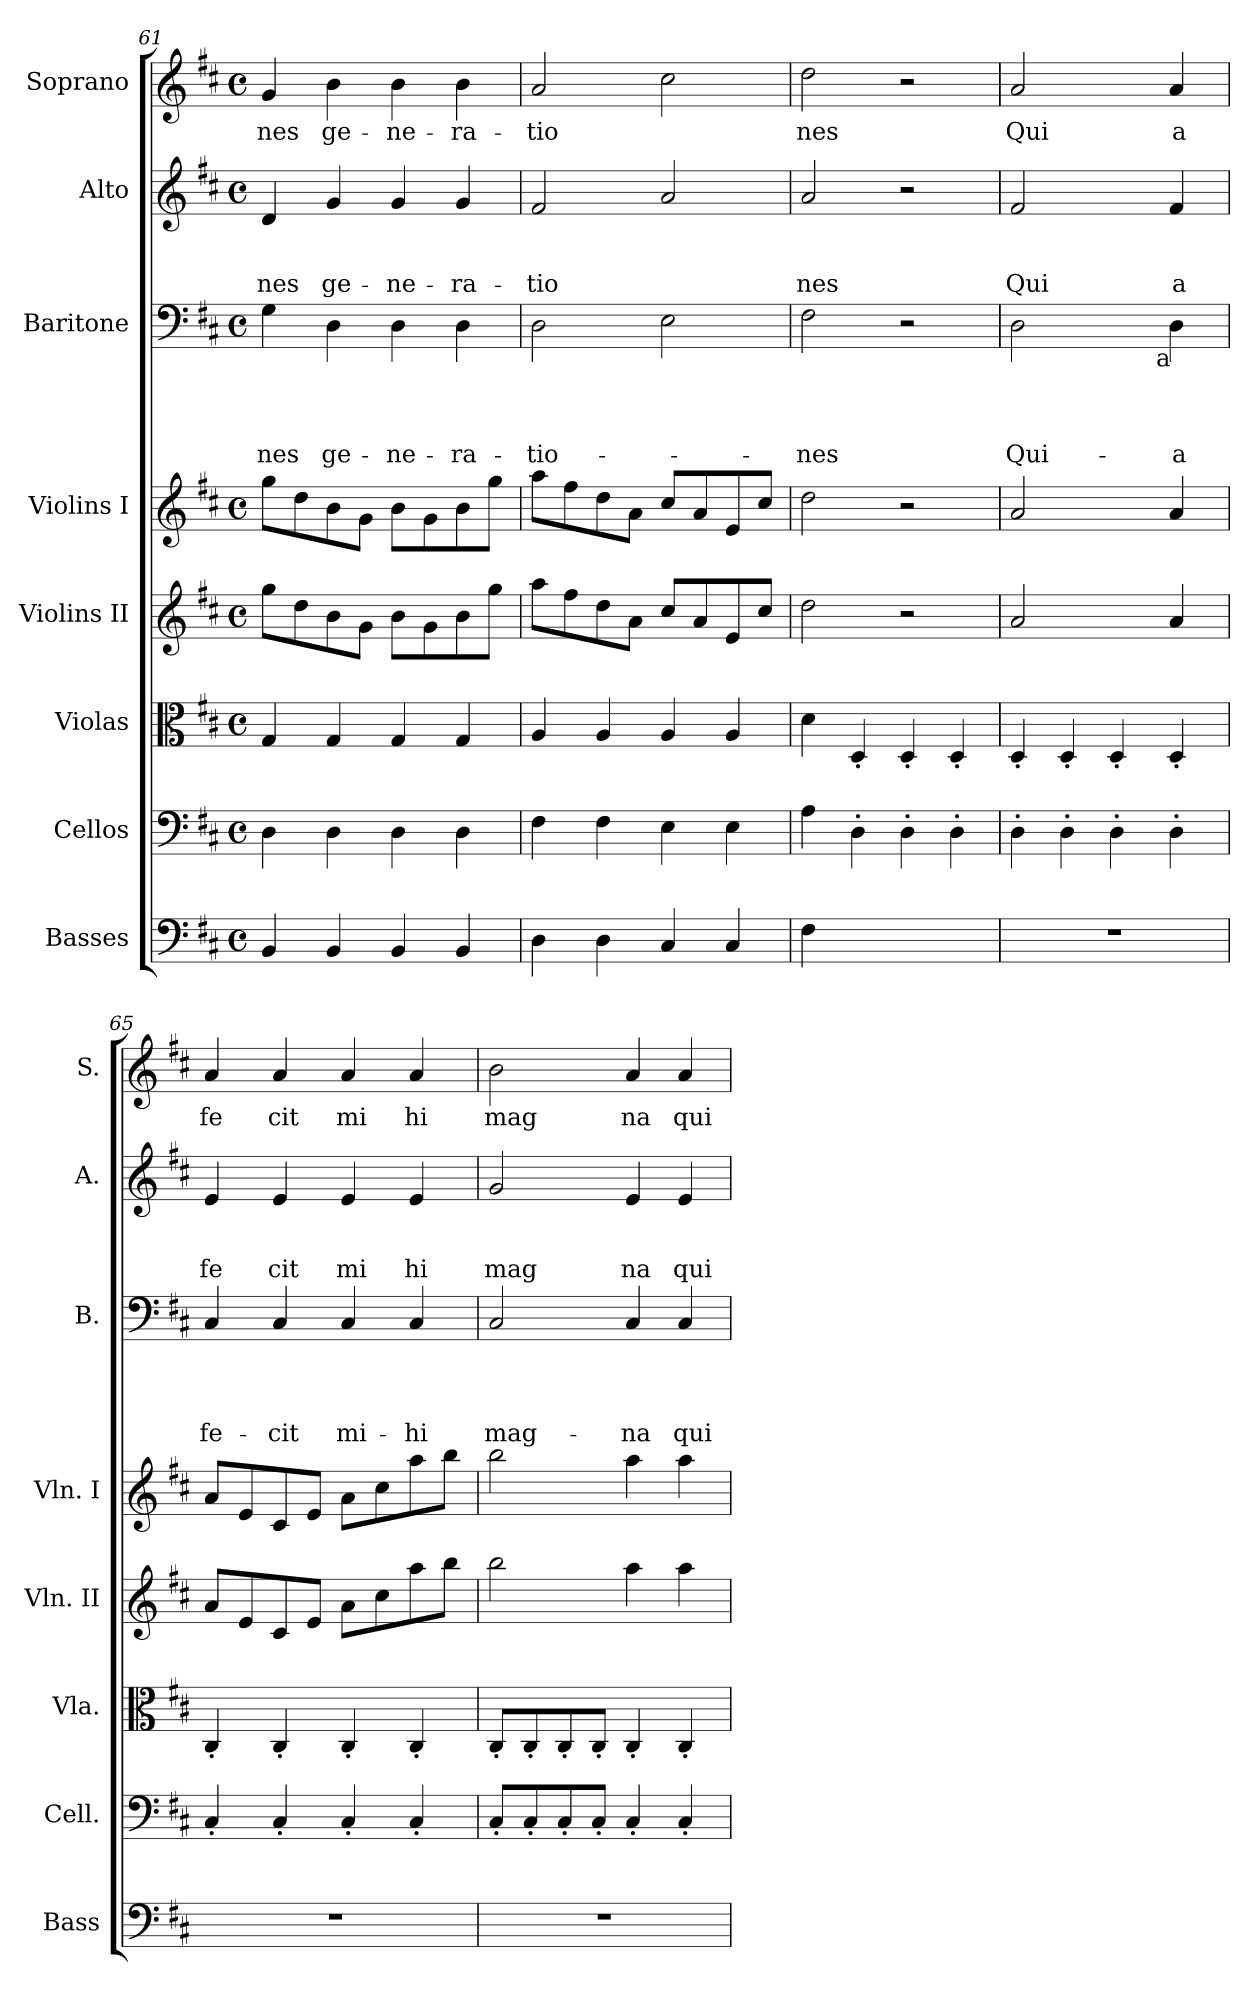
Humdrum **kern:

**kern	**kern	**kern	**kern	**kern	**kern	**text	**text	**text	**text	**kern	**text	**text	**text	**kern	**text
*part8	*part7	*part6	*part5	*part4	*part3	*part3	*part3	*part3	*part3	*part2	*part2	*part2	*part2	*part1	*part1
*staff8	*staff7	*staff6	*staff5	*staff4	*staff3	*staff3	*staff3	*staff3	*staff3	*staff2	*staff2	*staff2	*staff2	*staff1	*staff1
*I"Basses	*I"Cellos	*I"Violas	*I"Violins II	*I"Violins I	*I"Baritone	*	*	*	*	*I"Alto	*	*	*	*I"Soprano	*
*I'Bass	*I'Cell.	*I'Vla.	*I'Vln. II	*I'Vln. I	*I'B.	*	*	*	*	*I'A.	*	*	*	*I'S.	*
*clefF4	*clefF4	*clefC3	*clefG2	*clefG2	*clefF4	*	*	*	*	*clefG2	*	*	*	*clefG2	*
*ITrd7c12	*	*	*	*	*	*	*	*	*	*	*	*	*	*	*
*k[f#c#]	*k[f#c#]	*k[f#c#]	*k[f#c#]	*k[f#c#]	*k[f#c#]	*	*	*	*	*k[f#c#]	*	*	*	*k[f#c#]	*
*D:	*D:	*D:	*D:	*D:	*D:	*	*	*	*	*D:	*	*	*	*D:	*
*M4/4	*M4/4	*M4/4	*M4/4	*M4/4	*M4/4	*	*	*	*	*M4/4	*	*	*	*M4/4	*
*met(c)	*met(c)	*met(c)	*met(c)	*met(c)	*met(c)	*	*	*	*	*met(c)	*	*	*	*met(c)	*
=61	=61	=61	=61	=61	=61	=61	=61	=61	=61	=61	=61	=61	=61	=61	=61
!	!	!	!	!	!	!	!	!	!LO:LY:b	!	!	!	!LO:LY:b	!	!LO:LY:b
4BBB/	4D\	4G/	8gg\L	8gg\L	4G\	.	.	.	-nes	4d/	.	.	-nes	4g/	-nes
.	.	.	8dd\	8dd\	.	.	.	.	.	.	.	.	.	.	.
!	!	!	!	!	!	!	!	!	!LO:LY:b	!	!	!	!LO:LY:b	!	!LO:LY:b
4BBB/	4D\	4G/	8b\	8b\	4D\	.	.	.	ge-	4g/	.	.	ge-	4b\	ge-
.	.	.	8g\J	8g\J	.	.	.	.	.	.	.	.	.	.	.
!	!	!	!	!	!	!	!	!	!LO:LY:b	!	!	!	!LO:LY:b	!	!LO:LY:b
4BBB/	4D\	4G/	8b\L	8b\L	4D\	.	.	.	-ne-	4g/	.	.	-ne-	4b\	-ne-
.	.	.	8g\	8g\	.	.	.	.	.	.	.	.	.	.	.
!	!	!	!	!	!	!	!	!	!LO:LY:b	!	!	!	!LO:LY:b	!	!LO:LY:b
4BBB/	4D\	4G/	8b\	8b\	4D\	.	.	.	-ra-	4g/	.	.	-ra-	4b\	-ra-
.	.	.	8gg\J	8gg\J	.	.	.	.	.	.	.	.	.	.	.
!!LO:LB:g=z
=62	=62	=62	=62	=62	=62	=62	=62	=62	=62	=62	=62	=62	=62	=62	=62
!	!	!	!	!	!	!	!	!	!LO:LY:b	!	!	!	!LO:LY:b	!	!LO:LY:b
4DD\	4F#\	4A/	8aa\L	8aa\L	2D\	.	.	.	-tio-	2f#/	.	.	-tio	2a/	-tio
.	.	.	8ff#\	8ff#\	.	.	.	.	.	.	.	.	.	.	.
4DD\	4F#\	4A/	8dd\	8dd\	.	.	.	.	.	.	.	.	.	.	.
.	.	.	8a\J	8a\J	.	.	.	.	.	.	.	.	.	.	.
4CC#/	4E\	4A/	8cc#/L	8cc#/L	2E\	.	.	.	.	2a/	.	.	.	2cc#\	.
.	.	.	8a/	8a/	.	.	.	.	.	.	.	.	.	.	.
4CC#/	4E\	4A/	8e/	8e/	.	.	.	.	.	.	.	.	.	.	.
.	.	.	8cc#/J	8cc#/J	.	.	.	.	.	.	.	.	.	.	.
=63	=63	=63	=63	=63	=63	=63	=63	=63	=63	=63	=63	=63	=63	=63	=63
!	!	!	!	!	!	!	!	!	!LO:LY:b	!	!	!	!LO:LY:b	!	!LO:LY:b
4FF#\	4A\	4d\	2dd\	2dd\	2F#\	.	.	.	-nes	2a/	.	.	nes	2dd\	nes
2.ryy	4D'>\	4D'</	.	.	.	.	.	.	.	.	.	.	.	.	.
.	4D'>\	4D'</	2r	2r	2r	.	.	.	.	2r	.	.	.	2r	.
.	4D'>\	4D'</	.	.	.	.	.	.	.	.	.	.	.	.	.
=64	=64	=64	=64	=64	=64	=64	=64	=64	=64	=64	=64	=64	=64	=64	=64
!	!	!	!	!	!	!	!	!	!LO:LY:b	!	!	!	!LO:LY:b	!	!LO:LY:b
*	*	*	*	*	*^	*	*	*	*	*	*	*	*	*	*
1r	4D'>\	4D'</	2a/	2a/	2D\	2ryy	.	.	.	Qui-	2f#/	.	.	Qui	2a/	Qui
.	4D'>\	4D'</	.	.	.	.	.	.	.	.	.	.	.	.	.	.
.	4D'>\	4D'</	4ryy	4ryy	4ryy	8..ryy	.	.	.	.	4ryy	.	.	.	4ryy	.
!	!	!	!	!	!	!LO:TX:b:t=a	!	!	!	!	!	!	!	!	!	!
.	.	.	.	.	.	4ryy	.	.	.	.	.	.	.	.	.	.
!	!	!	!	!	!	!	!	!	!	!LO:LY:b:rj	!	!	!	!LO:LY:b:rj	!	!LO:LY:b:rj
.	4D'>\	4D'</	4a/	4a/	4D\	.	.	.	.	-a	4f#/	.	.	a	4a/	a
.	.	.	.	.	.	32ryy	.	.	.	.	.	.	.	.	.	.
=65	=65	=65	=65	=65	=65	=65	=65	=65	=65	=65	=65	=65	=65	=65	=65	=65
!	!	!	!	!	!	!	!	!	!	!LO:LY:b:rj	!	!	!	!LO:LY:b:rj	!	!LO:LY:b:rj
*	*	*	*	*	*v	*v	*	*	*	*	*	*	*	*	*	*
1r	4C#'</	4C#'</	8a/L	8a/L	4C#/	.	.	.	fe-	4e/	.	.	fe	4a/	fe
.	.	.	8e/	8e/	.	.	.	.	.	.	.	.	.	.	.
!	!	!	!	!	!	!	!	!	!LO:LY:b	!	!	!	!LO:LY:b	!	!LO:LY:b
.	4C#'</	4C#'</	8c#/	8c#/	4C#/	.	.	.	-cit	4e/	.	.	cit	4a/	cit
.	.	.	8e/J	8e/J	.	.	.	.	.	.	.	.	.	.	.
!	!	!	!	!	!	!	!	!	!LO:LY:b	!	!	!	!LO:LY:b	!	!LO:LY:b
.	4C#'</	4C#'</	8a\L	8a\L	4C#/	.	.	.	mi-	4e/	.	.	mi	4a/	mi
.	.	.	8cc#\	8cc#\	.	.	.	.	.	.	.	.	.	.	.
!	!	!	!	!	!	!	!	!	!LO:LY:b	!	!	!	!LO:LY:b	!	!LO:LY:b
.	4C#'</	4C#'</	8aa\	8aa\	4C#/	.	.	.	-hi	4e/	.	.	hi	4a/	hi
.	.	.	8bb\J	8bb\J	.	.	.	.	.	.	.	.	.	.	.
=66	=66	=66	=66	=66	=66	=66	=66	=66	=66	=66	=66	=66	=66	=66	=66
!	!	!	!	!	!	!	!	!	!LO:LY:b	!	!	!	!LO:LY:b	!	!LO:LY:b
1r	8C#'</L	8C#'</L	2bb\	2bb\	2C#/	.	.	.	mag-	2g/	.	.	mag	2b\	mag
.	8C#'</	8C#'</	.	.	.	.	.	.	.	.	.	.	.	.	.
.	8C#'</	8C#'</	.	.	.	.	.	.	.	.	.	.	.	.	.
.	8C#'</J	8C#'</J	.	.	.	.	.	.	.	.	.	.	.	.	.
!	!	!	!	!	!	!	!	!	!LO:LY:b	!	!	!	!LO:LY:b	!	!LO:LY:b
.	4C#'</	4C#'</	4aa\	4aa\	4C#/	.	.	.	-na	4e/	.	.	na	4a/	na
!	!	!	!	!	!	!	!	!	!LO:LY:b	!	!	!	!LO:LY:b	!	!LO:LY:b
.	4C#'</	4C#'</	4aa\	4aa\	4C#/	.	.	.	qui	4e/	.	.	qui	4a/	qui
=	=	=	=	=	=	=	=	=	=	=	=	=	=	=	=
*-	*-	*-	*-	*-	*-	*-	*-	*-	*-	*-	*-	*-	*-	*-	*-
